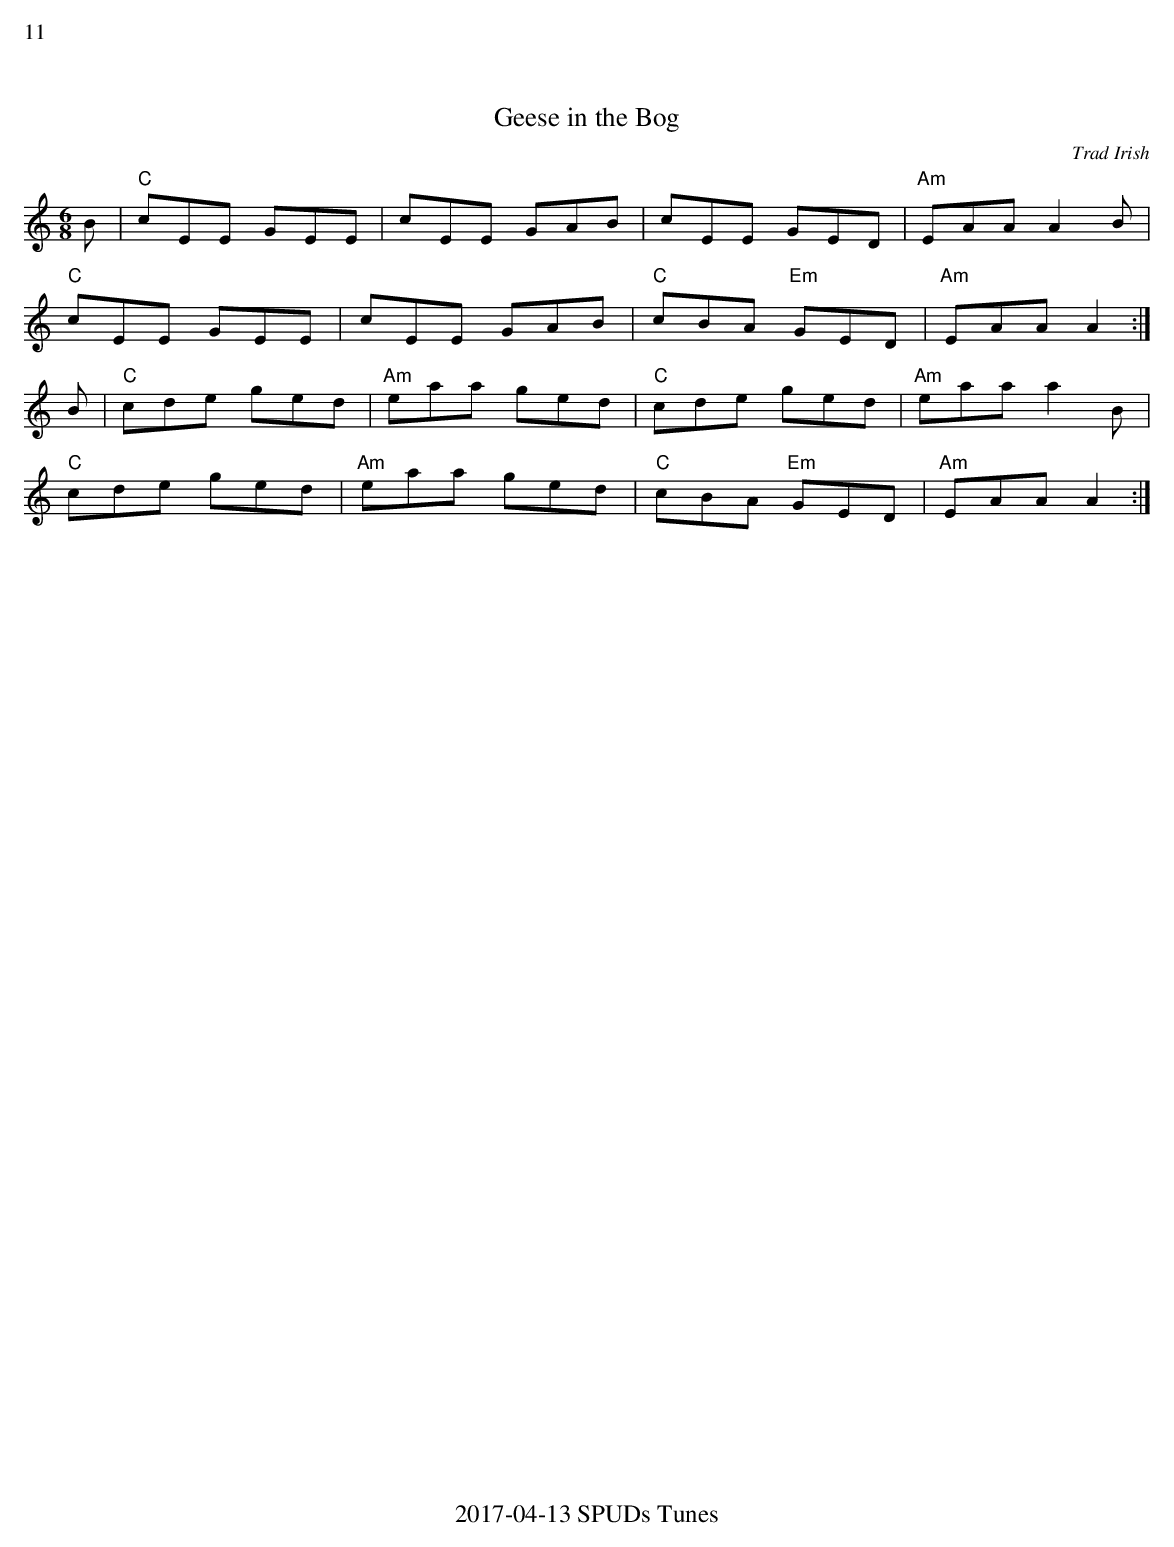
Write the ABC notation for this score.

X:1
%%text 11
T:Geese in the Bog
M:6/8
C:Trad Irish
K:Am
B|"C"cEE GEE|cEE GAB|cEE GED|"Am"EAA A2 B|
"C"cEE GEE|cEE GAB|"C"cBA "Em"GED|"Am"EAA A2:|
B|"C"cde ged|"Am"eaa ged|"C"cde ged|"Am"eaa a2 B|
"C"cde ged|"Am"eaa ged|"C"cBA "Em"GED|"Am"EAA A2:|
